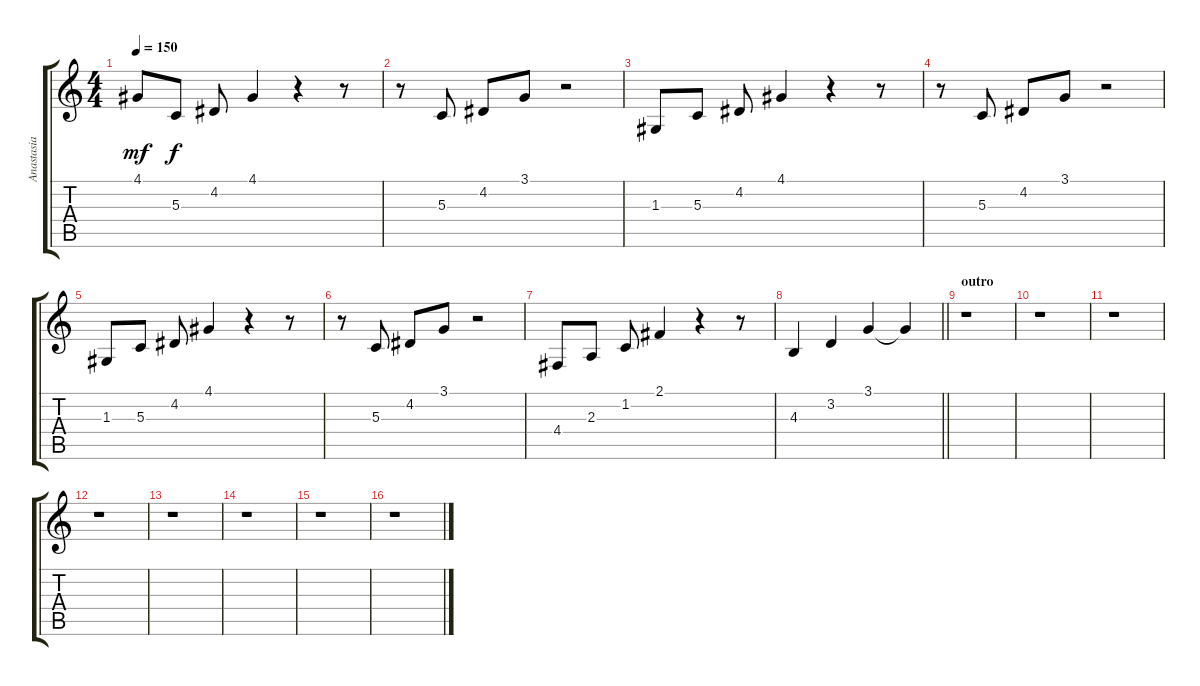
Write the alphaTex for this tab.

\track ("Anastasia Kuzmina" "Anastasia ") {instrument violin}
\staff {score tabs}
\tuning (E4 B3 G3 D3 A2 E2) {hide}
\ts (4 4)
\tempo 150
\clef g2
\ks c
4.1.8{dy mf} 5.3.8{dy f} 4.2.8 4.1.4 r.4 r.8 |
r.8 5.3.8 4.2.8 3.1.8 r.2 |
1.3.8 5.3.8 4.2.8 4.1.4 r.4 r.8 |
r.8 5.3.8 4.2.8 3.1.8 r.2 |
1.3.8 5.3.8 4.2.8 4.1.4 r.4 r.8 |
r.8 5.3.8 4.2.8 3.1.8 r.2 |
4.4.8 2.3.8 1.2.8 2.1.4 r.4 r.8 |
\barLineRight lightlight
4.3.4 3.2.4 3.1.4 3.1{t}.4 |
\section ("" "outro")
r.1 |
r.1 |
r.1 |
r.1 |
r.1 |
r.1 |
r.1 |
r.1
